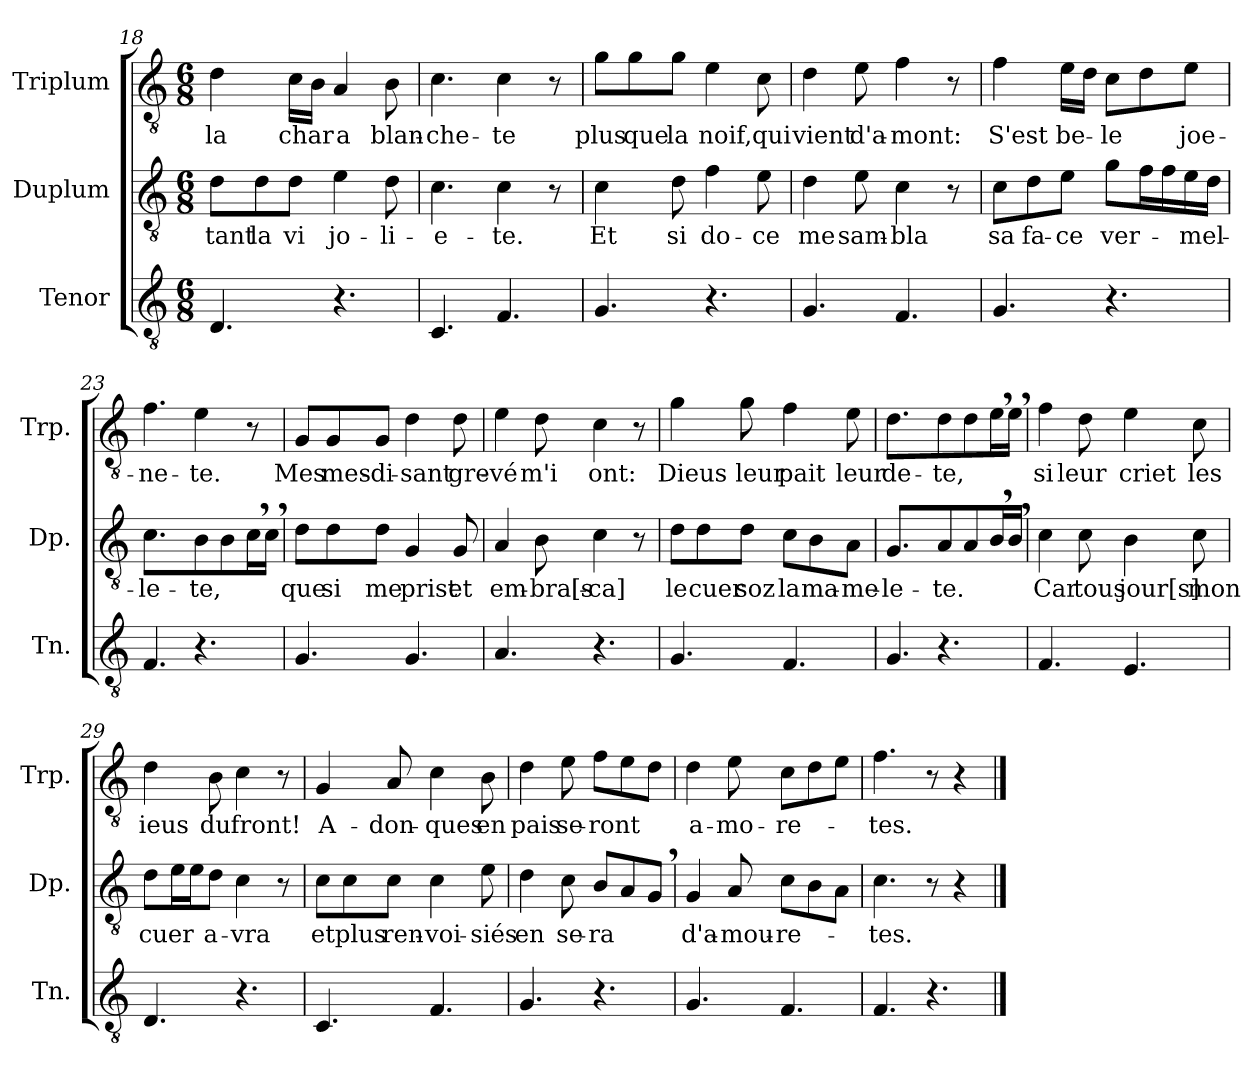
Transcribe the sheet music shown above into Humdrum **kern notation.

**kern	**kern	**text	**kern	**text
*part3	*part2	*part2	*part1	*part1
*staff3	*staff2	*staff2	*staff1	*staff1
*I"Tenor	*I"Duplum	*	*I"Triplum	*
*I'Tn.	*I'Dp.	*	*I'Trp.	*
*clefGv2	*clefGv2	*	*clefGv2	*
*k[]	*k[]	*	*k[]	*
*M6/8	*M6/8	*	*M6/8	*
=18	=18	=18	=18	=18
!	!	!LO:LY:b	!	!LO:LY:b
4.D/	8d\L	tant	4d\	la
!	!	!LO:LY:b	!	!
.	8d\	la	.	.
!	!	!LO:LY:b	!	!LO:LY:b
.	8d\J	vi	16c\LL	char
.	.	.	16B\JJ	.
!	!	!LO:LY:b	!	!LO:LY:b
4.r	4e\	jo-	4A/	a
!	!	!LO:LY:b	!	!LO:LY:b
.	8d\	-li-	8B\	blan-
=19	=19	=19	=19	=19
!	!	!LO:LY:b	!	!LO:LY:b
4.C/	4.c\	-e-	4.c\	-che-
!	!	!LO:LY:b	!	!LO:LY:b
4.F/	4c\	-te.	4c\	-te
.	8r	.	8r	.
=20	=20	=20	=20	=20
!	!	!LO:LY:b	!	!LO:LY:b
4.G/	4c\	Et	8g\L	plus
!	!	!	!	!LO:LY:b
.	.	.	8g\	que
!	!	!LO:LY:b	!	!LO:LY:b
.	8d\	si	8g\J	la
!	!	!LO:LY:b	!	!LO:LY:b
4.r	4f\	do-	4e\	noif,
!	!	!LO:LY:b	!	!LO:LY:b
.	8e\	-ce	8c\	qui
=21	=21	=21	=21	=21
!	!	!LO:LY:b	!	!LO:LY:b
4.G/	4d\	me	4d\	vient
!	!	!LO:LY:b	!	!LO:LY:b
.	8e\	sam-	8e\	d'a-
!	!	!LO:LY:b	!	!LO:LY:b
4.F/	4c\	-bla	4f\	-mont:
.	8r	.	8r	.
=22	=22	=22	=22	=22
!	!	!LO:LY:b	!	!LO:LY:b
4.G/	8c\L	sa	4f\	S'est
!	!	!LO:LY:b	!	!
.	8d\	fa-	.	.
!	!	!LO:LY:b	!	!LO:LY:b
.	8e\J	-ce	16e\LL	be-
.	.	.	16d\JJ	.
!	!	!LO:LY:b	!	!LO:LY:b
4.r	8g\L	ver-	8c\L	-le
*	*tremolo	*	*	*
.	16f\	.	8d\	.
.	16f\	.	.	.
*	*Xtremolo	*	*	*
!	!	!LO:LY:b	!	!LO:LY:b
.	16e\L	-mel-	8e\J	joe-
.	16d\JJ	.	.	.
!!LO:LB:g=z
=23	=23	=23	=23	=23
!	!	!LO:LY:b	!	!LO:LY:b
4.F/	4.c\	-le-	4.f\	-ne-
!	!	!LO:LY:b	!	!LO:LY:b
4.r	8B\L	-te,	4e\	-te.
.	8B\	.	.	.
*	*tremolo	*	*	*
.	16c,\	.	8r	.
.	16c,\JJ	.	.	.
*	*Xtremolo	*	*	*
=24	=24	=24	=24	=24
!	!	!LO:LY:b	!	!LO:LY:b
4.G/	8d\L	que	8G/L	Mes
!	!	!LO:LY:b	!	!LO:LY:b
.	8d\	si	8G/	mes-
!	!	!LO:LY:b	!	!LO:LY:b
.	8d\J	me	8G/J	-di-
!	!	!LO:LY:b	!	!LO:LY:b
4.G/	4G/	prist	4d\	-sant
!	!	!LO:LY:b	!	!LO:LY:b
.	8G/	et	8d\	gre-
=25	=25	=25	=25	=25
!	!	!LO:LY:b	!	!LO:LY:b
4.A/	4A/	em-	4e\	-vé
!	!	!LO:LY:b	!	!LO:LY:b
.	8B\	-bra[s-	8d\	m'i
!	!	!LO:LY:b	!	!LO:LY:b
4.r	4c\	-ca]	4c\	ont:
.	8r	.	8r	.
=26	=26	=26	=26	=26
!	!	!LO:LY:b	!	!LO:LY:b
4.G/	8d\L	le	4g\	Dieus
!	!	!LO:LY:b	!	!
.	8d\	cuer	.	.
!	!	!LO:LY:b	!	!LO:LY:b
.	8d\J	soz	8g\	leur
!	!	!LO:LY:b	!	!LO:LY:b
4.F/	8c\L	la	4f\	pait
!	!	!LO:LY:b	!	!
.	8B\	ma-	.	.
!	!	!LO:LY:b	!	!LO:LY:b
.	8A\J	-me-	8e\	leur
=27	=27	=27	=27	=27
!	!	!LO:LY:b	!	!LO:LY:b
4.G/	4.G/	-le-	4.d\	de-
!	!	!LO:LY:b	!	!LO:LY:b
4.r	8A/L	-te.	8d\L	-te,
.	8A/	.	8d\	.
*	*tremolo	*	*	*
*	*	*	*tremolo	*
.	16B,/	.	16e,\	.
.	16B,/JJ	.	16e,\JJ	.
*	*	*	*Xtremolo	*
*	*Xtremolo	*	*	*
!!LO:LB:g=z
=28	=28	=28	=28	=28
!	!	!LO:LY:b	!	!LO:LY:b
4.F/	4c\	Car	4f\	si
!	!	!LO:LY:b	!	!LO:LY:b
.	8c\	tous	8d\	leur
!	!	!LO:LY:b	!	!LO:LY:b
4.E/	4B\	jour[s]	4e\	criet
!	!	!LO:LY:b	!	!LO:LY:b
.	8c\	mon	8c\	les
=29	=29	=29	=29	=29
!	!	!LO:LY:b	!	!LO:LY:b
4.D/	8d\L	cuer	4d\	ieus
*	*tremolo	*	*	*
.	16e\	.	.	.
.	16e\	.	.	.
*	*Xtremolo	*	*	*
!	!	!LO:LY:b	!	!LO:LY:b
.	8d\J	a-	8B\	du
!	!	!LO:LY:b	!	!LO:LY:b
4.r	4c\	-vra	4c\	front!
.	8r	.	8r	.
=30	=30	=30	=30	=30
!	!	!LO:LY:b	!	!LO:LY:b
4.C/	8c\L	et	4G/	A-
!	!	!LO:LY:b	!	!
.	8c\	plus	.	.
!	!	!LO:LY:b	!	!LO:LY:b
.	8c\J	ren-	8A/	-don-
!	!	!LO:LY:b	!	!LO:LY:b
4.F/	4c\	-voi-	4c\	-ques
!	!	!LO:LY:b	!	!LO:LY:b
.	8e\	-siés	8B\	en
=31	=31	=31	=31	=31
!	!	!LO:LY:b	!	!LO:LY:b
4.G/	4d\	en	4d\	pais
!	!	!LO:LY:b	!	!LO:LY:b
.	8c\	se-	8e\	se-
!	!	!LO:LY:b	!	!LO:LY:b
4.r	8B/L	-ra	8f\L	-ront
.	8A/	.	8e\	.
.	8G,/J	.	8d\J	.
=32	=32	=32	=32	=32
!	!	!LO:LY:b	!	!LO:LY:b
4.G/	4G/	d'a-	4d\	a-
!	!	!LO:LY:b	!	!LO:LY:b
.	8A/	-mou-	8e\	-mo-
!	!	!LO:LY:b	!	!LO:LY:b
4.F/	8c\L	-re-	8c\L	-re-
.	8B\	.	8d\	.
.	8A\J	.	8e\J	.
=33	=33	=33	=33	=33
!	!	!LO:LY:b	!	!LO:LY:b
4.F/	4.c\	-tes.	4.f\	-tes.
4.r	8r	.	8r	.
.	4r	.	4r	.
==	==	==	==	==
*-	*-	*-	*-	*-
